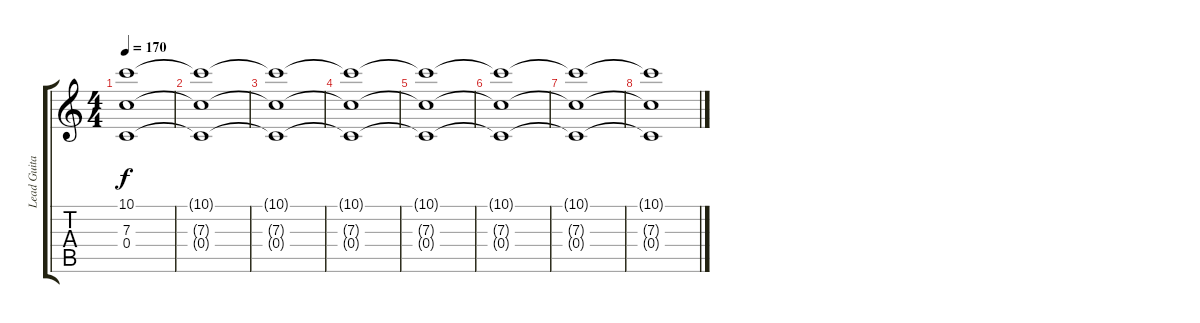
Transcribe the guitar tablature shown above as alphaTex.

\track ("Lead Guitar #2" "Lead Guita") {instrument distortionguitar}
\staff {score tabs}
\tuning (D4 A3 F3 C3 G2 C2) {hide}
\ts (4 4)
\tempo 170
\clef g2
\ks c
(10.1 7.3 0.4).1{dy f} |
(10.1{t} 7.3{t} 0.4{t}).1 |
(10.1{t} 7.3{t} 0.4{t}).1 |
(10.1{t} 7.3{t} 0.4{t}).1 |
(10.1{t} 7.3{t} 0.4{t}).1 |
(10.1{t} 7.3{t} 0.4{t}).1 |
(10.1{t} 7.3{t} 0.4{t}).1 |
(10.1{t} 7.3{t} 0.4{t}).1
